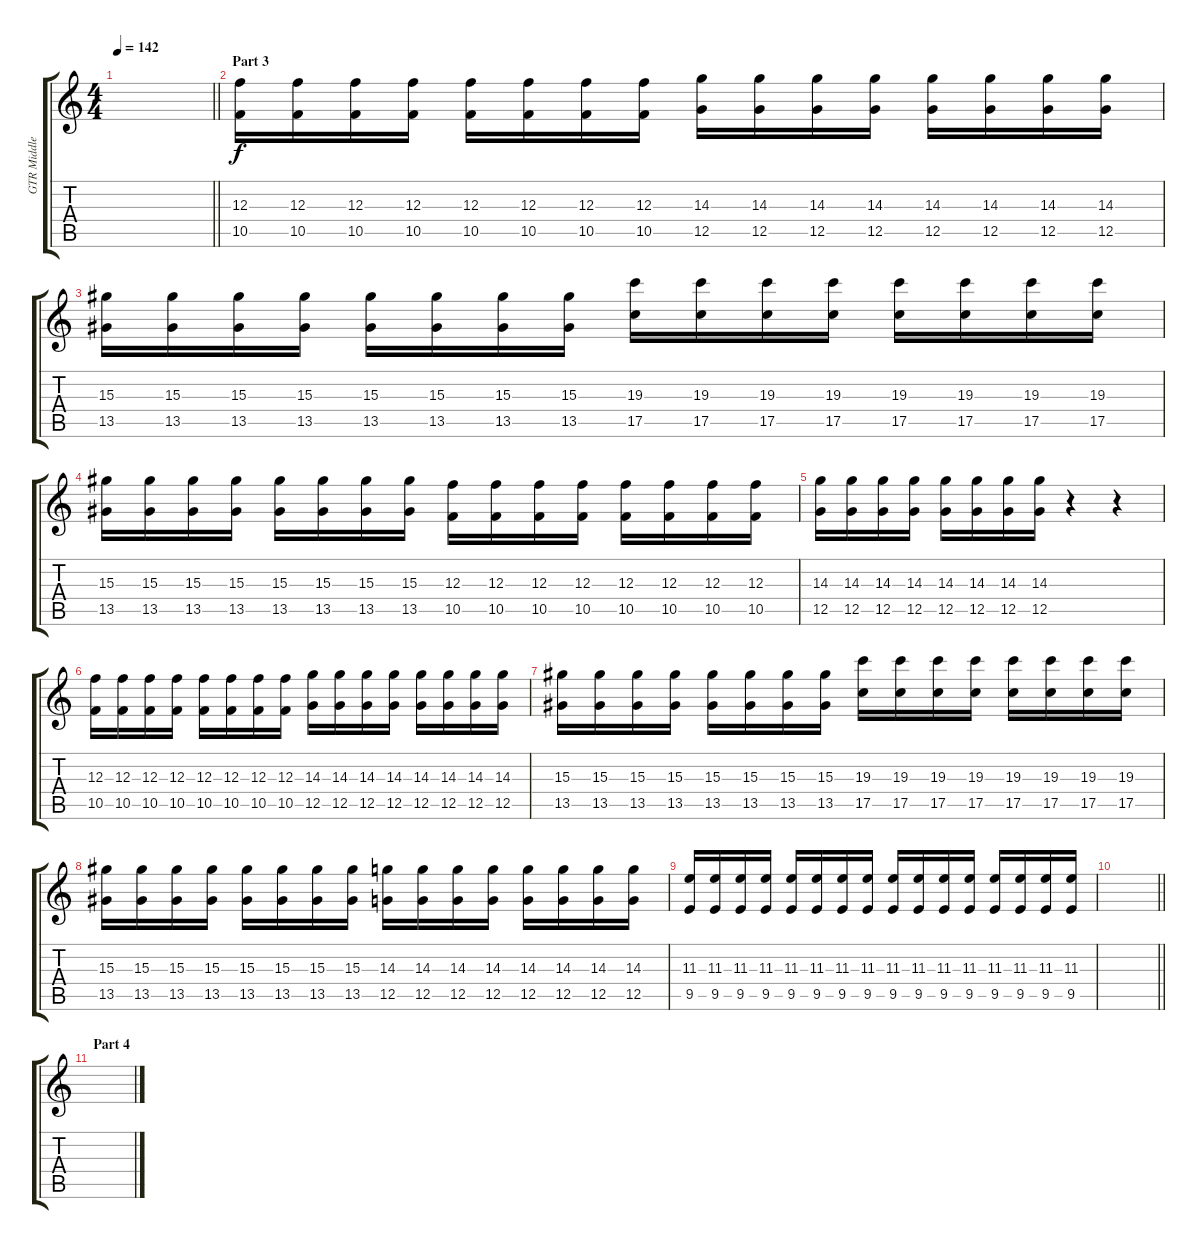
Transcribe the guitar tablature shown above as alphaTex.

\track ("GTR Middle" "GTR Middle") {instrument overdrivenguitar}
\staff {score tabs}
\tuning (D4 A3 F3 C3 G2 C2) {hide}
\ts (4 4)
\tempo 142
\clef g2
\barLineRight lightlight
\ks c
|
\section ("" "Part 3")
(12.3 10.5).16 (12.3 10.5).16 (12.3 10.5).16 (12.3 10.5).16 (12.3 10.5).16 (12.3 10.5).16 (12.3 10.5).16 (12.3 10.5).16 (14.3 12.5).16 (14.3 12.5).16 (14.3 12.5).16 (14.3 12.5).16 (14.3 12.5).16 (14.3 12.5).16 (14.3 12.5).16 (14.3 12.5).16 |
(15.3 13.5).16 (15.3 13.5).16 (15.3 13.5).16 (15.3 13.5).16 (15.3 13.5).16 (15.3 13.5).16 (15.3 13.5).16 (15.3 13.5).16 (19.3 17.5).16 (19.3 17.5).16 (19.3 17.5).16 (19.3 17.5).16 (19.3 17.5).16 (19.3 17.5).16 (19.3 17.5).16 (19.3 17.5).16 |
(15.3 13.5).16 (15.3 13.5).16 (15.3 13.5).16 (15.3 13.5).16 (15.3 13.5).16 (15.3 13.5).16 (15.3 13.5).16 (15.3 13.5).16 (12.3 10.5).16 (12.3 10.5).16 (12.3 10.5).16 (12.3 10.5).16 (12.3 10.5).16 (12.3 10.5).16 (12.3 10.5).16 (12.3 10.5).16 |
(14.3 12.5).16 (14.3 12.5).16 (14.3 12.5).16 (14.3 12.5).16 (14.3 12.5).16 (14.3 12.5).16 (14.3 12.5).16 (14.3 12.5).16 r.4 r.4 |
(12.3 10.5).16 (12.3 10.5).16 (12.3 10.5).16 (12.3 10.5).16 (12.3 10.5).16 (12.3 10.5).16 (12.3 10.5).16 (12.3 10.5).16 (14.3 12.5).16 (14.3 12.5).16 (14.3 12.5).16 (14.3 12.5).16 (14.3 12.5).16 (14.3 12.5).16 (14.3 12.5).16 (14.3 12.5).16 |
(15.3 13.5).16 (15.3 13.5).16 (15.3 13.5).16 (15.3 13.5).16 (15.3 13.5).16 (15.3 13.5).16 (15.3 13.5).16 (15.3 13.5).16 (19.3 17.5).16 (19.3 17.5).16 (19.3 17.5).16 (19.3 17.5).16 (19.3 17.5).16 (19.3 17.5).16 (19.3 17.5).16 (19.3 17.5).16 |
(15.3 13.5).16 (15.3 13.5).16 (15.3 13.5).16 (15.3 13.5).16 (15.3 13.5).16 (15.3 13.5).16 (15.3 13.5).16 (15.3 13.5).16 (14.3 12.5).16 (14.3 12.5).16 (14.3 12.5).16 (14.3 12.5).16 (14.3 12.5).16 (14.3 12.5).16 (14.3 12.5).16 (14.3 12.5).16 |
(11.3 9.5).16 (11.3 9.5).16 (11.3 9.5).16 (11.3 9.5).16 (11.3 9.5).16 (11.3 9.5).16 (11.3 9.5).16 (11.3 9.5).16 (11.3 9.5).16 (11.3 9.5).16 (11.3 9.5).16 (11.3 9.5).16 (11.3 9.5).16 (11.3 9.5).16 (11.3 9.5).16 (11.3 9.5).16 |
\barLineRight lightlight
|
\section ("" "Part 4")
